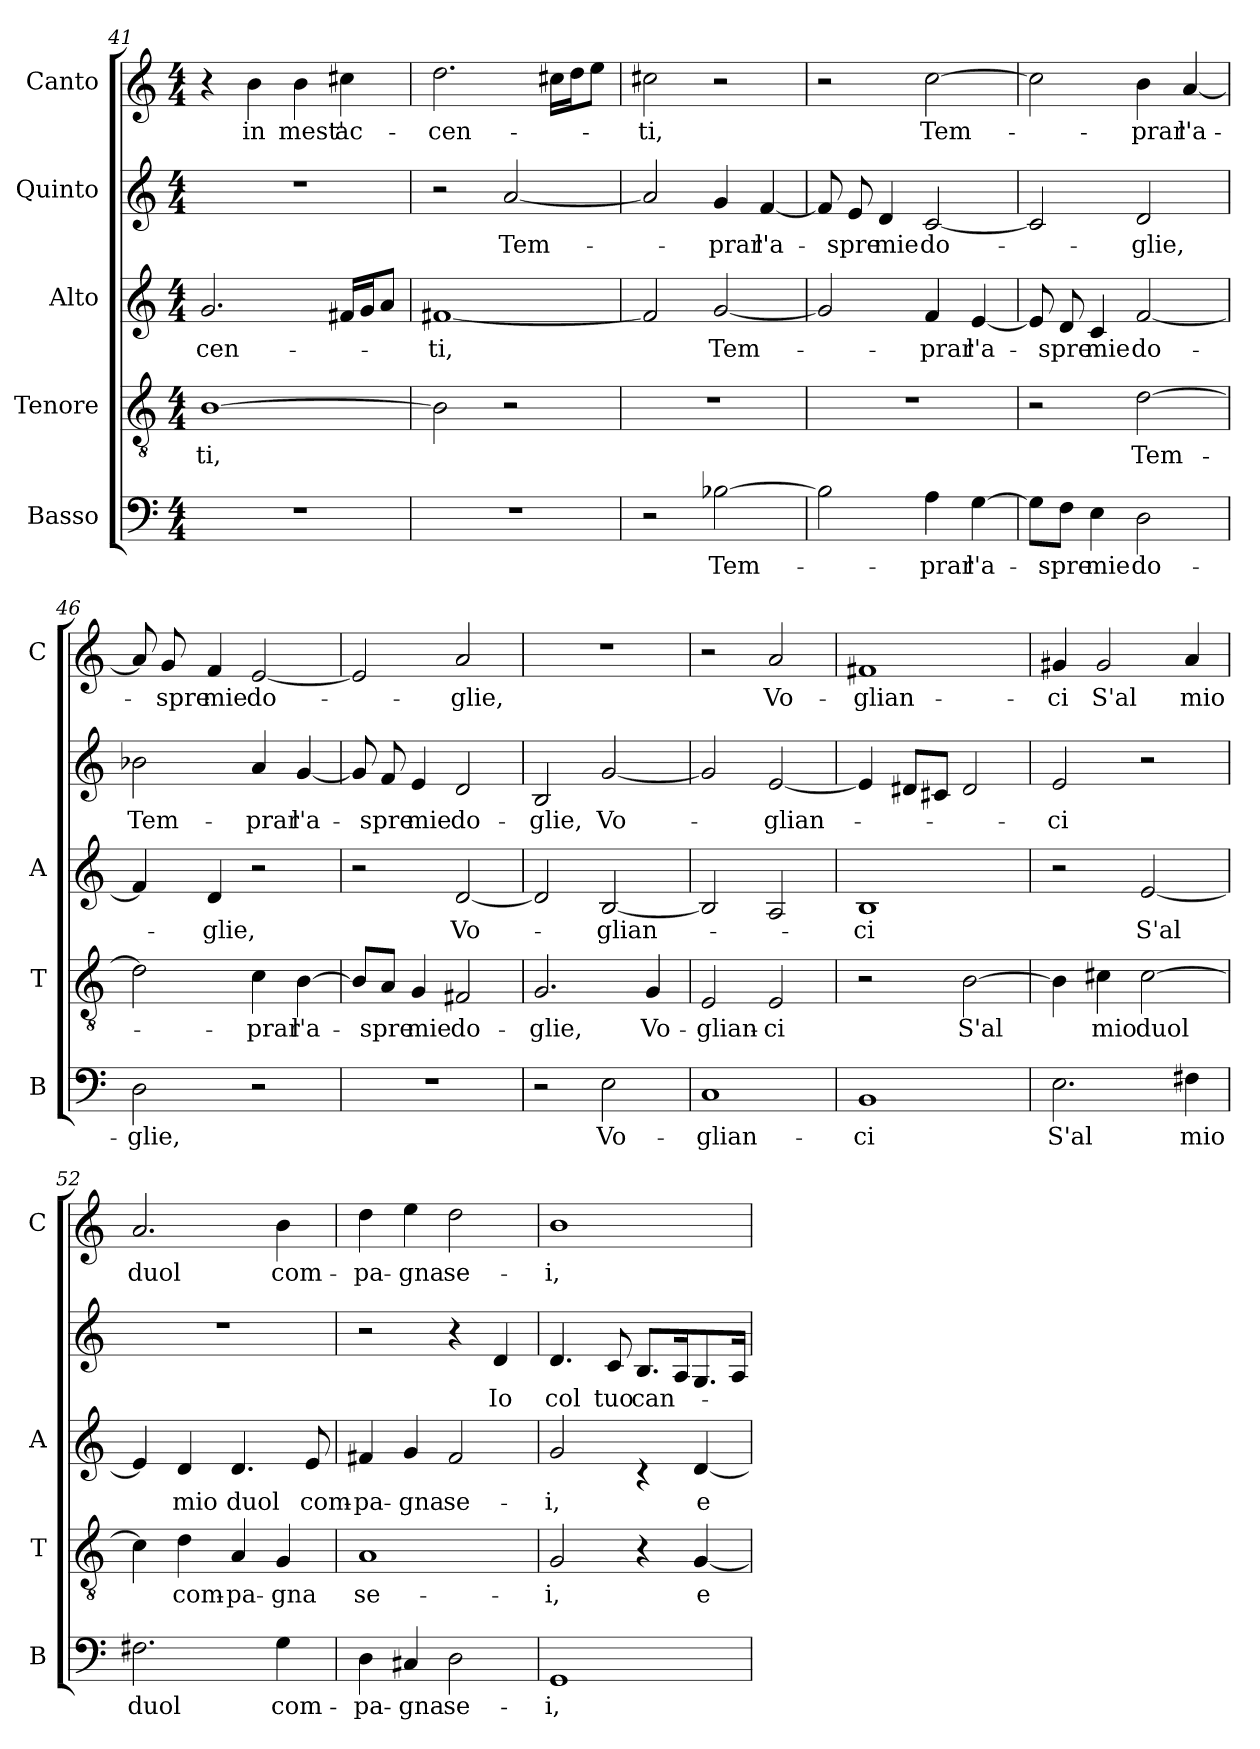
**kern	**text	**kern	**text	**kern	**text	**kern	**text	**kern	**text
*part5	*part5	*part4	*part4	*part3	*part3	*part2	*part2	*part1	*part1
*staff5	*staff5	*staff4	*staff4	*staff3	*staff3	*staff2	*staff2	*staff1	*staff1
*I"Basso	*	*I"Tenore	*	*I"Alto	*	*I"Quinto	*	*I"Canto	*
*I'B	*	*I'T	*	*I'A	*	*	*	*I'C	*
*clefF4	*	*clefGv2	*	*clefG2	*	*clefG2	*	*clefG2	*
*k[]	*	*k[]	*	*k[]	*	*k[]	*	*k[]	*
*C:	*	*C:	*	*C:	*	*C:	*	*C:	*
*M4/4	*	*M4/4	*	*M4/4	*	*M4/4	*	*M4/4	*
=41	=41	=41	=41	=41	=41	=41	=41	=41	=41
!	!	!	!LO:LY:b	!	!LO:LY:b	!	!	!	!
1r	.	[1B	-ti,	2.g/	-cen-	1r	.	4r	.
!	!	!	!	!	!	!	!	!	!LO:LY:b
.	.	.	.	.	.	.	.	4b\	in
!	!	!	!	!	!	!	!	!	!LO:LY:b
.	.	.	.	.	.	.	.	4b\	mest'
!	!	!	!	!	!	!	!	!	!LO:LY:b
.	.	.	.	16f#X/LL	.	.	.	4cc#X\	ac-
.	.	.	.	16g/J	.	.	.	.	.
.	.	.	.	8a/J	.	.	.	.	.
=42	=42	=42	=42	=42	=42	=42	=42	=42	=42
!	!	!	!	!	!LO:LY:b	!	!	!	!LO:LY:b
1r	.	2B\]	.	[1f#X	-ti,	2r	.	2.dd\	-cen-
!	!	!	!	!	!	!	!LO:LY:b	!	!
.	.	2r	.	.	.	[2a/	Tem-	.	.
.	.	.	.	.	.	.	.	16cc#X\LL	.
.	.	.	.	.	.	.	.	16dd\J	.
.	.	.	.	.	.	.	.	8ee\J	.
=43	=43	=43	=43	=43	=43	=43	=43	=43	=43
!	!	!	!	!	!	!	!	!	!LO:LY:b
2r	.	1r	.	2f#/]	.	2a/]	.	2cc#X\	-ti,
!	!LO:LY:b	!	!	!	!LO:LY:b	!	!LO:LY:b	!	!
[2B-X\	Tem-	.	.	[2g/	Tem-	4g/	-prar	2r	.
!	!	!	!	!	!	!	!LO:LY:b	!	!
.	.	.	.	.	.	[4f/	l'a-	.	.
=44	=44	=44	=44	=44	=44	=44	=44	=44	=44
2B-\]	.	1r	.	2g/]	.	8f/]	.	2r	.
!	!	!	!	!	!	!	!LO:LY:b	!	!
.	.	.	.	.	.	8e/	-spre	.	.
!	!	!	!	!	!	!	!LO:LY:b	!	!
.	.	.	.	.	.	4d/	mie	.	.
!	!LO:LY:b	!	!	!	!LO:LY:b	!	!LO:LY:b	!	!LO:LY:b
4A\	-prar	.	.	4f/	-prar	[2c/	do-	[2cc\	Tem-
!	!LO:LY:b	!	!	!	!LO:LY:b	!	!	!	!
[4G\	l'a-	.	.	[4e/	l'a-	.	.	.	.
!!LO:LB:g=z
=45	=45	=45	=45	=45	=45	=45	=45	=45	=45
8G\L]	.	2r	.	8e/]	.	2c/]	.	2cc\]	.
!	!LO:LY:b	!	!	!	!LO:LY:b	!	!	!	!
8F\J	-spre	.	.	8d/	-spre	.	.	.	.
!	!LO:LY:b	!	!	!	!LO:LY:b	!	!	!	!
4E\	mie	.	.	4c/	mie	.	.	.	.
!	!LO:LY:b	!	!LO:LY:b	!	!LO:LY:b	!	!LO:LY:b	!	!LO:LY:b
2D\	do-	[2d\	Tem-	[2f/	do-	2d/	-glie,	4b\	-prar
!	!	!	!	!	!	!	!	!	!LO:LY:b
.	.	.	.	.	.	.	.	[4a/	l'a-
=46	=46	=46	=46	=46	=46	=46	=46	=46	=46
!	!LO:LY:b	!	!	!	!	!	!LO:LY:b	!	!
2D\	-glie,	2d\]	.	4f/]	.	2b-X\	Tem-	8a/]	.
!	!	!	!	!	!	!	!	!	!LO:LY:b
.	.	.	.	.	.	.	.	8g/	-spre
!	!	!	!	!	!LO:LY:b	!	!	!	!LO:LY:b
.	.	.	.	4d/	-glie,	.	.	4f/	mie
!	!	!	!LO:LY:b	!	!	!	!LO:LY:b	!	!LO:LY:b
2r	.	4c\	-prar	2r	.	4a/	-prar	[2e/	do-
!	!	!	!LO:LY:b	!	!	!	!LO:LY:b	!	!
.	.	[4B\	l'a-	.	.	[4g/	l'a-	.	.
=47	=47	=47	=47	=47	=47	=47	=47	=47	=47
1r	.	8B/L]	.	2r	.	8g/]	.	2e/]	.
!	!	!	!LO:LY:b	!	!	!	!LO:LY:b	!	!
.	.	8A/J	-spre	.	.	8f/	-spre	.	.
!	!	!	!LO:LY:b	!	!	!	!LO:LY:b	!	!
.	.	4G/	mie	.	.	4e/	mie	.	.
!	!	!	!LO:LY:b	!	!LO:LY:b	!	!LO:LY:b	!	!LO:LY:b
.	.	2F#X/	do-	[2d/	Vo-	2d/	do-	2a/	-glie,
=48	=48	=48	=48	=48	=48	=48	=48	=48	=48
!	!	!	!LO:LY:b	!	!	!	!LO:LY:b	!	!
2r	.	2.G/	-glie,	2d/]	.	2B/	-glie,	1r	.
!	!LO:LY:b	!	!	!	!LO:LY:b	!	!LO:LY:b	!	!
2E\	Vo-	.	.	[2B/	-glian-	[2g/	Vo-	.	.
!	!	!	!LO:LY:b	!	!	!	!	!	!
.	.	4G/	Vo-	.	.	.	.	.	.
=49	=49	=49	=49	=49	=49	=49	=49	=49	=49
!	!LO:LY:b	!	!LO:LY:b	!	!	!	!	!	!
1C	-glian-	2E/	-glian-	2B/]	.	2g/]	.	2r	.
!	!	!	!LO:LY:b	!	!	!	!LO:LY:b	!	!LO:LY:b
.	.	2E/	-ci	2A/	.	[2e/	-glian-	2a/	Vo-
=50	=50	=50	=50	=50	=50	=50	=50	=50	=50
!	!LO:LY:b	!	!	!	!LO:LY:b	!	!	!	!LO:LY:b
1BB	-ci	2r	.	1B	-ci	4e/]	.	1f#X	-glian-
.	.	.	.	.	.	8d#X/L	.	.	.
.	.	.	.	.	.	8c#X/J	.	.	.
!	!	!	!LO:LY:b	!	!	!	!	!	!
.	.	[2B\	S'al	.	.	2d#/	.	.	.
=51	=51	=51	=51	=51	=51	=51	=51	=51	=51
!	!LO:LY:b	!	!	!	!	!	!LO:LY:b	!	!LO:LY:b
2.E\	S'al	4B\]	.	2r	.	2e/	-ci	4g#X/	-ci
!	!	!	!LO:LY:b	!	!	!	!	!	!LO:LY:b
.	.	4c#X\	mio	.	.	.	.	2g#/	S'al
!	!	!	!LO:LY:b	!	!LO:LY:b	!	!	!	!
.	.	[2c#\	duol	[2e/	S'al	2r	.	.	.
!	!LO:LY:b	!	!	!	!	!	!	!	!LO:LY:b
4F#X\	mio	.	.	.	.	.	.	4a/	mio
!!LO:PB:g=z
=52	=52	=52	=52	=52	=52	=52	=52	=52	=52
!	!LO:LY:b	!	!	!	!	!	!	!	!LO:LY:b
2.F#X\	duol	4c#\]	.	4e/]	.	1r	.	2.a/	duol
!	!	!	!LO:LY:b	!	!LO:LY:b	!	!	!	!
.	.	4d\	com-	4d/	mio	.	.	.	.
!	!	!	!LO:LY:b	!	!LO:LY:b	!	!	!	!
.	.	4A/	-pa-	4.d/	duol	.	.	.	.
!	!LO:LY:b	!	!LO:LY:b	!	!	!	!	!	!LO:LY:b
4G\	com-	4G/	-gna	.	.	.	.	4b\	com-
!	!	!	!	!	!LO:LY:b	!	!	!	!
.	.	.	.	8e/	com-	.	.	.	.
=53	=53	=53	=53	=53	=53	=53	=53	=53	=53
!	!LO:LY:b	!	!LO:LY:b	!	!LO:LY:b	!	!	!	!LO:LY:b
4D\	-pa-	1A	se-	4f#X/	-pa-	2r	.	4dd\	-pa-
!	!LO:LY:b	!	!	!	!LO:LY:b	!	!	!	!LO:LY:b
4C#X/	-gna	.	.	4g/	-gna	.	.	4ee\	-gna
!	!LO:LY:b	!	!	!	!LO:LY:b	!	!	!	!LO:LY:b
2D\	se-	.	.	2f#/	se-	4r	.	2dd\	se-
!	!	!	!	!	!	!	!LO:LY:b	!	!
.	.	.	.	.	.	4d/	Io	.	.
=54	=54	=54	=54	=54	=54	=54	=54	=54	=54
!	!LO:LY:b	!	!LO:LY:b	!	!LO:LY:b	!	!LO:LY:b	!	!LO:LY:b
1GG	-i,	2G/	-i,	2g/	-i,	4.d/	col	1b	-i,
!	!	!	!	!	!	!	!LO:LY:b	!	!
.	.	.	.	.	.	8c/	tuo	.	.
!	!	!	!	!	!	!	!LO:LY:b	!	!
.	.	4r	.	4rc	.	8.B/L	can-	.	.
.	.	.	.	.	.	16A/k	.	.	.
!	!	!	!LO:LY:b	!	!LO:LY:b	!	!	!	!
.	.	[4G/	e	[4d/	e	8.G/	.	.	.
.	.	.	.	.	.	16A/Jk	.	.	.
=	=	=	=	=	=	=	=	=	=
*-	*-	*-	*-	*-	*-	*-	*-	*-	*-
